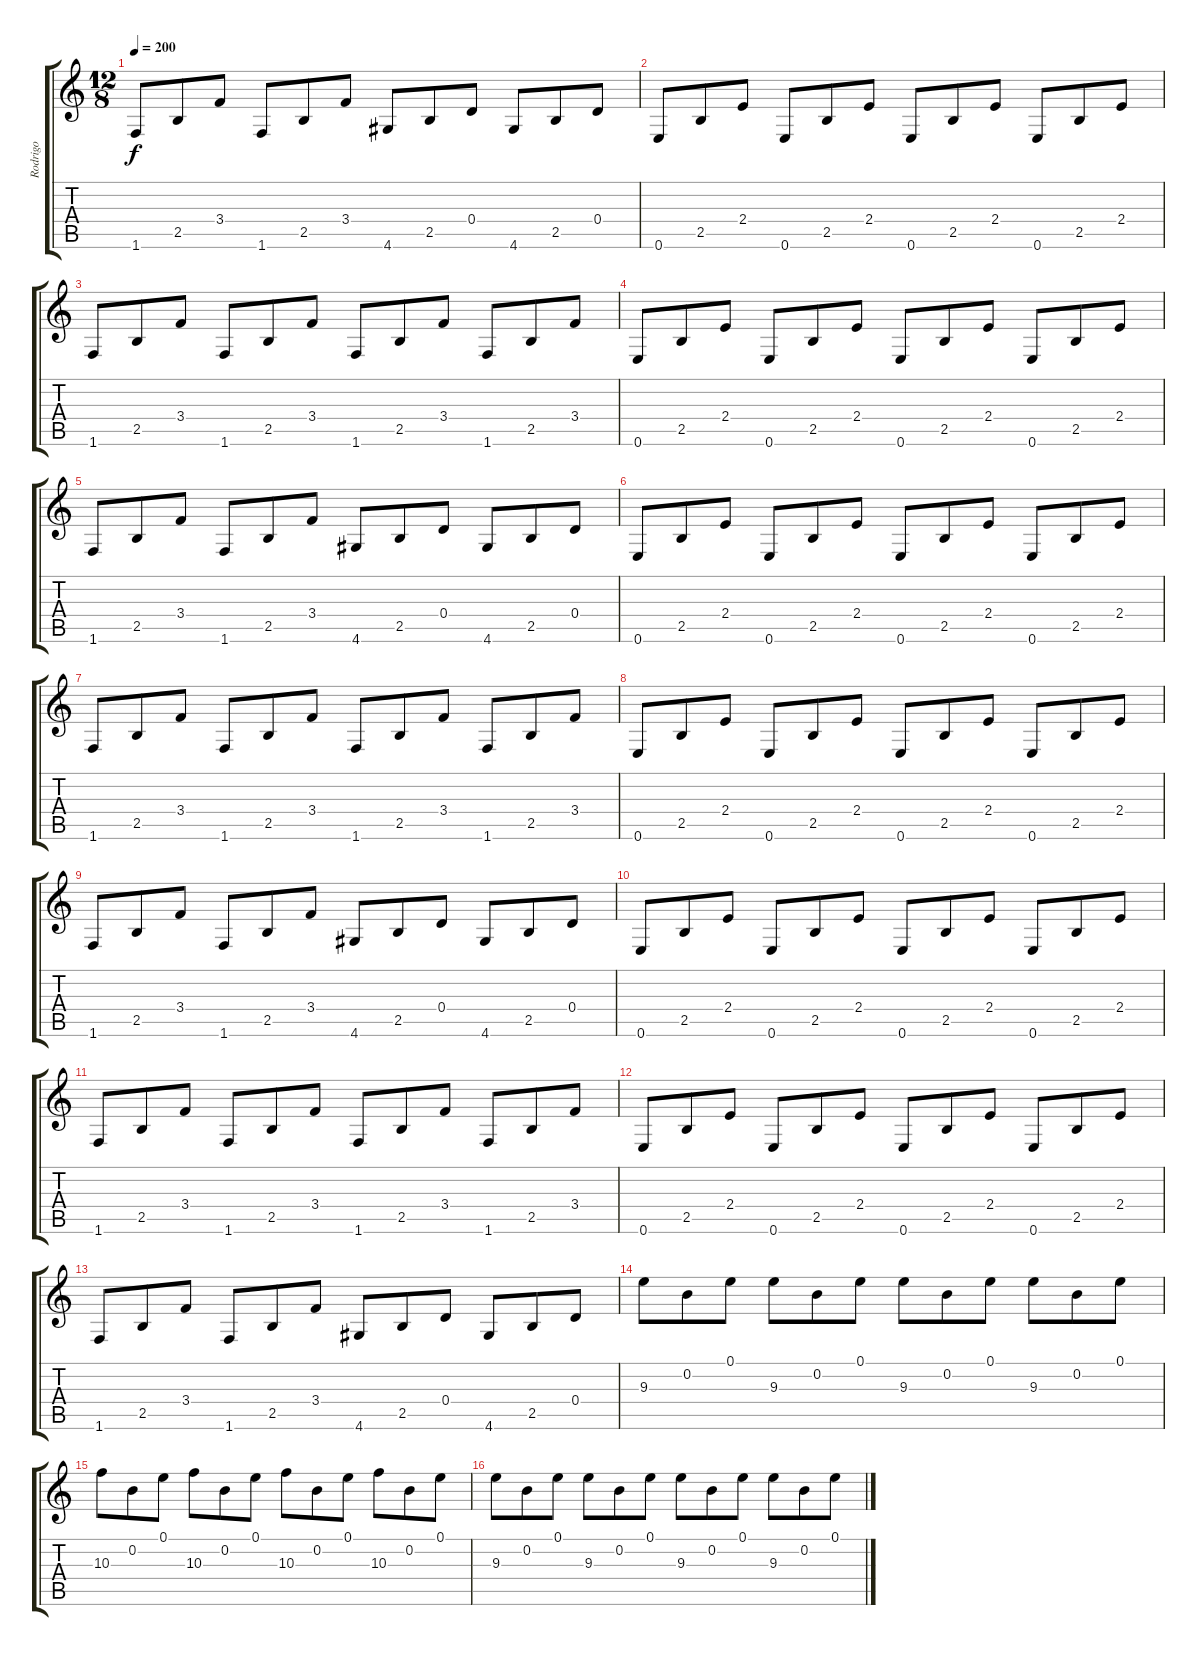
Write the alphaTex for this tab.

\track ("Rodrigo" "Rodrigo") {instrument acousticguitarsteel}
\staff {score tabs}
\tuning (E4 B3 G3 D3 A2 E2) {hide}
\ts (12 8)
\tempo 200
\clef g2
\ks c
1.6.8{dy f} 2.5.8 3.4.8 1.6.8 2.5.8 3.4.8 4.6.8 2.5.8 0.4.8 4.6.8 2.5.8 0.4.8 |
0.6.8 2.5.8 2.4.8 0.6.8 2.5.8 2.4.8 0.6.8 2.5.8 2.4.8 0.6.8 2.5.8 2.4.8 |
1.6.8 2.5.8 3.4.8 1.6.8 2.5.8 3.4.8 1.6.8 2.5.8 3.4.8 1.6.8 2.5.8 3.4.8 |
0.6.8 2.5.8 2.4.8 0.6.8 2.5.8 2.4.8 0.6.8 2.5.8 2.4.8 0.6.8 2.5.8 2.4.8 |
1.6.8 2.5.8 3.4.8 1.6.8 2.5.8 3.4.8 4.6.8 2.5.8 0.4.8 4.6.8 2.5.8 0.4.8 |
0.6.8 2.5.8 2.4.8 0.6.8 2.5.8 2.4.8 0.6.8 2.5.8 2.4.8 0.6.8 2.5.8 2.4.8 |
1.6.8 2.5.8 3.4.8 1.6.8 2.5.8 3.4.8 1.6.8 2.5.8 3.4.8 1.6.8 2.5.8 3.4.8 |
0.6.8 2.5.8 2.4.8 0.6.8 2.5.8 2.4.8 0.6.8 2.5.8 2.4.8 0.6.8 2.5.8 2.4.8 |
1.6.8 2.5.8 3.4.8 1.6.8 2.5.8 3.4.8 4.6.8 2.5.8 0.4.8 4.6.8 2.5.8 0.4.8 |
0.6.8 2.5.8 2.4.8 0.6.8 2.5.8 2.4.8 0.6.8 2.5.8 2.4.8 0.6.8 2.5.8 2.4.8 |
1.6.8 2.5.8 3.4.8 1.6.8 2.5.8 3.4.8 1.6.8 2.5.8 3.4.8 1.6.8 2.5.8 3.4.8 |
0.6.8 2.5.8 2.4.8 0.6.8 2.5.8 2.4.8 0.6.8 2.5.8 2.4.8 0.6.8 2.5.8 2.4.8 |
1.6.8 2.5.8 3.4.8 1.6.8 2.5.8 3.4.8 4.6.8 2.5.8 0.4.8 4.6.8 2.5.8 0.4.8 |
9.3.8 0.2.8 0.1.8 9.3.8 0.2.8 0.1.8 9.3.8 0.2.8 0.1.8 9.3.8 0.2.8 0.1.8 |
10.3.8 0.2.8 0.1.8 10.3.8 0.2.8 0.1.8 10.3.8 0.2.8 0.1.8 10.3.8 0.2.8 0.1.8 |
9.3.8 0.2.8 0.1.8 9.3.8 0.2.8 0.1.8 9.3.8 0.2.8 0.1.8 9.3.8 0.2.8 0.1.8
